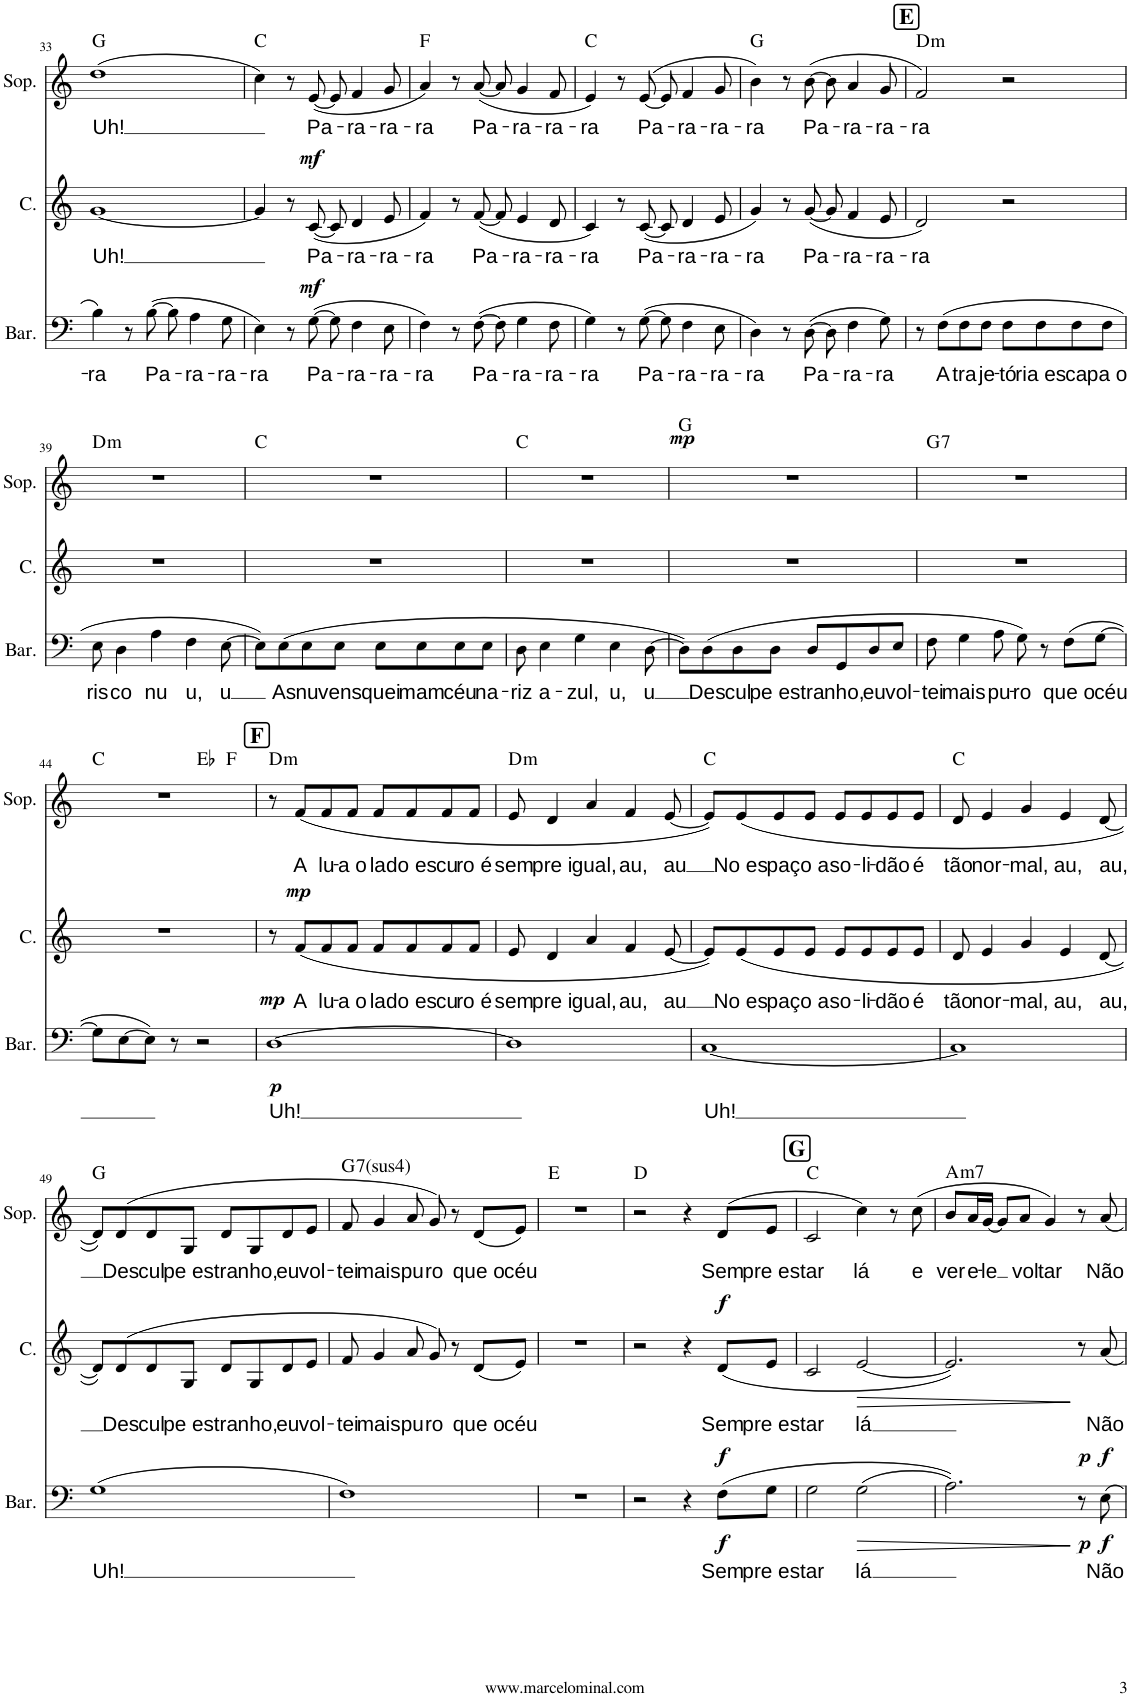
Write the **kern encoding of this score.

**kern	**text	**dynam	**kern	**text	**dynam	**kern	**text	**dynam	**harte
*part3	*part3	*part3	*part2	*part2	*part2	*part1	*part1	*part1	*part1
*staff3	*staff3	*staff3	*staff2	*staff2	*staff2	*staff1	*staff1	*staff1	*
*I"Barítono	*	*	*I"Contralto	*	*	*I"Soprano	*	*	*
*I'Bar.	*	*	*I'C.	*	*	*I'Sop.	*	*	*
!!LO:PB:g=z
*clefF4	*	*	*clefG2	*	*	*clefG2	*	*	*
*k[]	*	*	*k[]	*	*	*k[]	*	*	*
*M4/4	*	*	*M4/4	*	*	*M4/4	*	*	*
=33	=33	=33	=33	=33	=33	=33	=33	=33	=33
!	!LO:LY:b	!	!	!LO:LY:b	!	!	!LO:LY:b	!	!
4B\	-ra	.	[1g	Uh!	.	(1dd	Uh!	.	G:maj
8r	.	.	.	.	.	.	.	.	.
!	!LO:LY:b	!	!	!	!	!	!	!	!
([8B\	Pa-	.	.	.	.	.	.	.	.
8B\]	.	.	.	.	.	.	.	.	.
!	!LO:LY:b	!	!	!	!	!	!	!	!
4A\	-ra-	.	.	.	.	.	.	.	.
!	!LO:LY:b	!	!	!	!	!	!	!	!
8G\	-ra-	.	.	.	.	.	.	.	.
=34	=34	=34	=34	=34	=34	=34	=34	=34	=34
!	!LO:LY:b	!	!	!	!	!	!	!	!
4E\)	-ra	.	4g/]	.	.	4cc\)	.	.	C:maj
8r	.	.	8r	.	.	8r	.	.	.
!	!LO:LY:b	!LO:DY:a	!	!LO:LY:b	!LO:DY:a	!	!LO:LY:b	!	!
([8G\	Pa-	mf	([8c/	Pa-	mf	([8e/	Pa-	.	.
8G\]	.	.	8c/]	.	.	8e/]	.	.	.
!	!LO:LY:b	!	!	!LO:LY:b	!	!	!LO:LY:b	!	!
4F\	-ra-	.	4d/	-ra-	.	4f/	-ra-	.	.
!	!LO:LY:b	!	!	!LO:LY:b	!	!	!LO:LY:b	!	!
8E\	-ra-	.	8e/	-ra-	.	8g/	-ra-	.	.
=35	=35	=35	=35	=35	=35	=35	=35	=35	=35
!	!LO:LY:b	!	!	!LO:LY:b	!	!	!LO:LY:b	!	!
4F\)	-ra	.	4f/)	-ra	.	4a/)	-ra	.	F:maj
8r	.	.	8r	.	.	8r	.	.	.
!	!LO:LY:b	!	!	!LO:LY:b	!	!	!LO:LY:b	!	!
([8F\	Pa-	.	([8f/	Pa-	.	([8a/	Pa-	.	.
8F\]	.	.	8f/]	.	.	8a/]	.	.	.
!	!LO:LY:b	!	!	!LO:LY:b	!	!	!LO:LY:b	!	!
4G\	-ra-	.	4e/	-ra-	.	4g/	-ra-	.	.
!	!LO:LY:b	!	!	!LO:LY:b	!	!	!LO:LY:b	!	!
8F\	-ra-	.	8d/	-ra-	.	8f/	-ra-	.	.
=36	=36	=36	=36	=36	=36	=36	=36	=36	=36
!	!LO:LY:b	!	!	!LO:LY:b	!	!	!LO:LY:b	!	!
4G\)	-ra	.	4c/)	-ra	.	4e/)	-ra	.	C:maj
8r	.	.	8r	.	.	8r	.	.	.
!	!LO:LY:b	!	!	!LO:LY:b	!	!	!LO:LY:b	!	!
([8G\	Pa-	.	([8c/	Pa-	.	([8e/	Pa-	.	.
8G\]	.	.	8c/]	.	.	8e/]	.	.	.
!	!LO:LY:b	!	!	!LO:LY:b	!	!	!LO:LY:b	!	!
4F\	-ra-	.	4d/	-ra-	.	4f/	-ra-	.	.
!	!LO:LY:b	!	!	!LO:LY:b	!	!	!LO:LY:b	!	!
8E\	-ra-	.	8e/	-ra-	.	8g/	-ra-	.	.
=37	=37	=37	=37	=37	=37	=37	=37	=37	=37
!	!LO:LY:b	!	!	!LO:LY:b	!	!	!LO:LY:b	!	!
4D\)	-ra	.	4g/)	-ra	.	4b\)	-ra	.	G:maj
8r	.	.	8r	.	.	8r	.	.	.
!	!LO:LY:b	!	!	!LO:LY:b	!	!	!LO:LY:b	!	!
([8D\	Pa-	.	([8g/	Pa-	.	(>[8b\	Pa-	.	.
8D\]	.	.	8g/]	.	.	8b\]	.	.	.
!	!LO:LY:b	!	!	!LO:LY:b	!	!	!LO:LY:b	!	!
4F\	-ra-	.	4f/	-ra-	.	4a/	-ra-	.	.
!	!LO:LY:b	!	!	!LO:LY:b	!	!	!LO:LY:b	!	!
8G\)	-ra	.	8e/	-ra-	.	8g/	-ra-	.	.
!!LO:REH:place=s1:a:B:cj:fs=14:t=E
=38	=38	=38	=38	=38	=38	=38	=38	=38	=38
!	!	!	!	!LO:LY:b	!	!	!LO:LY:b	!	!LO:H:kt=m
8r	.	.	2d/)	-ra	.	2f/)	-ra	.	D:min
!	!LO:LY:b	!	!	!	!	!	!	!	!
(8F\L	A	.	.	.	.	.	.	.	.
!	!LO:LY:b	!	!	!	!	!	!	!	!
8F\	tra-	.	.	.	.	.	.	.	.
!	!LO:LY:b	!	!	!	!	!	!	!	!
8F\J	-je-	.	.	.	.	.	.	.	.
!	!LO:LY:b	!	!	!	!	!	!	!	!
8F\L	-tó-	.	2r	.	.	2r	.	.	.
!	!LO:LY:b	!	!	!	!	!	!	!	!
8F\	-ria es-	.	.	.	.	.	.	.	.
!	!LO:LY:b	!	!	!	!	!	!	!	!
8F\	-ca-	.	.	.	.	.	.	.	.
!	!LO:LY:b	!	!	!	!	!	!	!	!
8F\J	-pa o	.	.	.	.	.	.	.	.
!!LO:LB:g=z
=39	=39	=39	=39	=39	=39	=39	=39	=39	=39
!	!LO:LY:b	!	!	!	!	!	!	!	!LO:H:kt=m
8E\	ris-	.	1r	.	.	1r	.	.	D:min
!	!LO:LY:b	!	!	!	!	!	!	!	!
4D\	-co	.	.	.	.	.	.	.	.
!	!LO:LY:b	!	!	!	!	!	!	!	!
4A\	nu	.	.	.	.	.	.	.	.
!	!LO:LY:b	!	!	!	!	!	!	!	!
4F\	u,	.	.	.	.	.	.	.	.
!	!LO:LY:b	!	!	!	!	!	!	!	!
[8E\	u	.	.	.	.	.	.	.	.
=40	=40	=40	=40	=40	=40	=40	=40	=40	=40
8E\L])	.	.	1r	.	.	1r	.	.	C:maj
!	!LO:LY:b	!	!	!	!	!	!	!	!
(8E\	As	.	.	.	.	.	.	.	.
!	!LO:LY:b	!	!	!	!	!	!	!	!
8E\	nu-	.	.	.	.	.	.	.	.
!	!LO:LY:b	!	!	!	!	!	!	!	!
8E\J	-vens	.	.	.	.	.	.	.	.
!	!LO:LY:b	!	!	!	!	!	!	!	!
8E\L	quei-	.	.	.	.	.	.	.	.
!	!LO:LY:b	!	!	!	!	!	!	!	!
8E\	-mam	.	.	.	.	.	.	.	.
!	!LO:LY:b	!	!	!	!	!	!	!	!
8E\	céu	.	.	.	.	.	.	.	.
!	!LO:LY:b	!	!	!	!	!	!	!	!
8E\J	na-	.	.	.	.	.	.	.	.
=41	=41	=41	=41	=41	=41	=41	=41	=41	=41
!	!LO:LY:b	!	!	!	!	!	!	!	!
8D\	-riz	.	1r	.	.	1r	.	.	C:maj
!	!LO:LY:b	!	!	!	!	!	!	!	!
4E\	a-	.	.	.	.	.	.	.	.
!	!LO:LY:b	!	!	!	!	!	!	!	!
4G\	-zul,	.	.	.	.	.	.	.	.
!	!LO:LY:b	!	!	!	!	!	!	!	!
4E\	u,	.	.	.	.	.	.	.	.
!	!LO:LY:b	!	!	!	!	!	!	!	!
[8D\	u	.	.	.	.	.	.	.	.
=42	=42	=42	=42	=42	=42	=42	=42	=42	=42
!	!	!	!	!	!	!	!	!LO:DY:a	!
8D\L])	.	.	1r	.	.	1r	.	mp	G:maj
!	!LO:LY:b	!	!	!	!	!	!	!	!
(8D\	Des-	.	.	.	.	.	.	.	.
!	!LO:LY:b	!	!	!	!	!	!	!	!
8D\	-cul-	.	.	.	.	.	.	.	.
!	!LO:LY:b	!	!	!	!	!	!	!	!
8D\J	-pe es-	.	.	.	.	.	.	.	.
!	!LO:LY:b	!	!	!	!	!	!	!	!
8D/L	-tra-	.	.	.	.	.	.	.	.
!	!LO:LY:b	!	!	!	!	!	!	!	!
8GG/	-nho,	.	.	.	.	.	.	.	.
!	!LO:LY:b	!	!	!	!	!	!	!	!
8D/	eu	.	.	.	.	.	.	.	.
!	!LO:LY:b	!	!	!	!	!	!	!	!
8E/J	vol-	.	.	.	.	.	.	.	.
=43	=43	=43	=43	=43	=43	=43	=43	=43	=43
!	!LO:LY:b	!	!	!	!	!	!	!	!LO:H:kt=7
8F\	-tei	.	1r	.	.	1r	.	.	G:7
!	!LO:LY:b	!	!	!	!	!	!	!	!
4G\	mais	.	.	.	.	.	.	.	.
!	!LO:LY:b	!	!	!	!	!	!	!	!
8A\	pu-	.	.	.	.	.	.	.	.
!	!LO:LY:b	!	!	!	!	!	!	!	!
8G\)	-ro	.	.	.	.	.	.	.	.
8r	.	.	.	.	.	.	.	.	.
!	!LO:LY:b	!	!	!	!	!	!	!	!
(8F\L	que o	.	.	.	.	.	.	.	.
!	!LO:LY:b	!	!	!	!	!	!	!	!
[8G\J	céu	.	.	.	.	.	.	.	.
!!LO:LB:g=z
=44	=44	=44	=44	=44	=44	=44	=44	=44	=44
*	*	*	*	*	*	*^	*	*	*
*	*	*	*	*	*	*	*^	*	*	*
8G\L]	.	.	1r	.	.	1r	2ryy	2.ryy	.	.	C:maj
[8E\	.	.	.	.	.	.	.	.	.	.	.
8E\J])	.	.	.	.	.	.	.	.	.	.	.
8r	.	.	.	.	.	.	.	.	.	.	.
2r	.	.	.	.	.	.	2ryy	.	.	.	Eb:maj
.	.	.	.	.	.	.	.	4ryy	.	.	F:maj
!!LO:REH:place=s1:a:B:cj:fs=14:t=F
=45	=45	=45	=45	=45	=45	=45	=45	=45	=45	=45	=45
!	!LO:LY:b	!LO:DY:a	!	!	!	!	!	!	!	!	!
!	!	!LO:DY:n=1:b	!	!	!	!	!	!	!	!	!LO:H:kt=m
*	*	*	*	*	*	*v	*v	*v	*	*	*
[1D	Uh!	mp p	8r	.	.	8r	.	.	D:min
!	!	!	!	!LO:LY:b	!LO:DY:a	!	!LO:LY:b	!	!
.	.	.	(<8f/L	A	mp	(<8f/L	A	.	.
!	!	!	!	!LO:LY:b	!	!	!LO:LY:b	!	!
.	.	.	8f/	lu-	.	8f/	lu-	.	.
!	!	!	!	!LO:LY:b	!	!	!LO:LY:b	!	!
.	.	.	8f/J	-a o	.	8f/J	-a o	.	.
!	!	!	!	!LO:LY:b	!	!	!LO:LY:b	!	!
.	.	.	8f/L	la-	.	8f/L	la-	.	.
!	!	!	!	!LO:LY:b	!	!	!LO:LY:b	!	!
.	.	.	8f/	-do es-	.	8f/	-do es-	.	.
!	!	!	!	!LO:LY:b	!	!	!LO:LY:b	!	!
.	.	.	8f/	-cu-	.	8f/	-cu-	.	.
!	!	!	!	!LO:LY:b	!	!	!LO:LY:b	!	!
.	.	.	8f/J	-ro é	.	8f/J	-ro é	.	.
=46	=46	=46	=46	=46	=46	=46	=46	=46	=46
!	!	!	!	!LO:LY:b	!	!	!LO:LY:b	!	!LO:H:kt=m
1D]	.	.	8e/	sem-	.	8e/	sem-	.	D:min
!	!	!	!	!LO:LY:b	!	!	!LO:LY:b	!	!
.	.	.	4d/	-pre i-	.	4d/	-pre i-	.	.
!	!	!	!	!LO:LY:b	!	!	!LO:LY:b	!	!
.	.	.	4a/	-gual,	.	4a/	-gual,	.	.
!	!	!	!	!LO:LY:b	!	!	!LO:LY:b	!	!
.	.	.	4f/	au,	.	4f/	au,	.	.
!	!	!	!	!LO:LY:b	!	!	!LO:LY:b	!	!
.	.	.	[8e/	au	.	[8e/	au	.	.
=47	=47	=47	=47	=47	=47	=47	=47	=47	=47
!	!LO:LY:b	!	!	!	!	!	!	!	!
[1C	Uh!	.	8e/L])	.	.	8e/L])	.	.	C:maj
!	!	!	!	!LO:LY:b	!	!	!LO:LY:b	!	!
.	.	.	(<8e/	No es-	.	(<8e/	No es-	.	.
!	!	!	!	!LO:LY:b	!	!	!LO:LY:b	!	!
.	.	.	8e/	-pa-	.	8e/	-pa-	.	.
!	!	!	!	!LO:LY:b	!	!	!LO:LY:b	!	!
.	.	.	8e/J	-ço a	.	8e/J	-ço a	.	.
!	!	!	!	!LO:LY:b	!	!	!LO:LY:b	!	!
.	.	.	8e/L	so-	.	8e/L	so-	.	.
!	!	!	!	!LO:LY:b	!	!	!LO:LY:b	!	!
.	.	.	8e/	-li-	.	8e/	-li-	.	.
!	!	!	!	!LO:LY:b	!	!	!LO:LY:b	!	!
.	.	.	8e/	-dão	.	8e/	-dão	.	.
!	!	!	!	!LO:LY:b	!	!	!LO:LY:b	!	!
.	.	.	8e/J	é	.	8e/J	é	.	.
=48	=48	=48	=48	=48	=48	=48	=48	=48	=48
!	!	!	!	!LO:LY:b	!	!	!LO:LY:b	!	!
1C]	.	.	8d/	tão	.	8d/	tão	.	C:maj
!	!	!	!	!LO:LY:b	!	!	!LO:LY:b	!	!
.	.	.	4e/	nor-	.	4e/	nor-	.	.
!	!	!	!	!LO:LY:b	!	!	!LO:LY:b	!	!
.	.	.	4g/	-mal,	.	4g/	-mal,	.	.
!	!	!	!	!LO:LY:b	!	!	!LO:LY:b	!	!
.	.	.	4e/	au,	.	4e/	au,	.	.
!	!	!	!	!LO:LY:b	!	!	!LO:LY:b	!	!
.	.	.	[8d/	au,	.	[8d/	au,	.	.
!!LO:LB:g=z
=49	=49	=49	=49	=49	=49	=49	=49	=49	=49
!	!LO:LY:b	!	!	!	!	!	!	!	!
(1G	Uh!	.	8d/L])	.	.	8d/L])	.	.	G:maj
!	!	!	!	!LO:LY:b	!	!	!LO:LY:b	!	!
.	.	.	(>8d/	Des-	.	(>8d/	Des-	.	.
!	!	!	!	!LO:LY:b	!	!	!LO:LY:b	!	!
.	.	.	8d/	-cul-	.	8d/	-cul-	.	.
!	!	!	!	!LO:LY:b	!	!	!LO:LY:b	!	!
.	.	.	8G/J	-pe es-	.	8G/J	-pe es-	.	.
!	!	!	!	!LO:LY:b	!	!	!LO:LY:b	!	!
.	.	.	8d/L	-tra-	.	8d/L	-tra-	.	.
!	!	!	!	!LO:LY:b	!	!	!LO:LY:b	!	!
.	.	.	8G/	-nho,	.	8G/	-nho,	.	.
!	!	!	!	!LO:LY:b	!	!	!LO:LY:b	!	!
.	.	.	8d/	eu	.	8d/	eu	.	.
!	!	!	!	!LO:LY:b	!	!	!LO:LY:b	!	!
.	.	.	8e/J	vol-	.	8e/J	vol-	.	.
=50	=50	=50	=50	=50	=50	=50	=50	=50	=50
!	!	!	!	!LO:LY:b	!	!	!LO:LY:b	!	!LO:H:kt=74
1F)	.	.	8f/	-tei	.	8fn/	-tei	.	G:sus4(7)
!	!	!	!	!LO:LY:b	!	!	!LO:LY:b	!	!
.	.	.	4g/	mais	.	4g/	mais	.	.
!	!	!	!	!LO:LY:b	!	!	!LO:LY:b	!	!
.	.	.	8a/	pu-	.	8a/	pu-	.	.
!	!	!	!	!LO:LY:b	!	!	!LO:LY:b	!	!
.	.	.	8g/)	-ro	.	8g/)	-ro	.	.
.	.	.	8r	.	.	8r	.	.	.
!	!	!	!	!LO:LY:b	!	!	!LO:LY:b	!	!
.	.	.	(8d/L	que o	.	(8d/L	que o	.	.
!	!	!	!	!LO:LY:b	!	!	!LO:LY:b	!	!
.	.	.	8e/J)	céu	.	8e/J)	céu	.	.
=51	=51	=51	=51	=51	=51	=51	=51	=51	=51
1r	.	.	1r	.	.	1r	.	.	E:maj
=52	=52	=52	=52	=52	=52	=52	=52	=52	=52
2r	.	.	2r	.	.	2r	.	.	D:maj
4r	.	.	4r	.	.	4r	.	.	.
!	!LO:LY:b	!LO:DY:b	!	!LO:LY:b	!	!	!LO:LY:b	!	!
!	!	!LO:DY:n=1:a	!	!	!LO:DY:a	!	!	!	!
(8F\L	Sem-	f f	(<8d/L	Sem-	f	(>8d/L	Sem-	.	.
!	!LO:LY:b	!	!	!LO:LY:b	!	!	!LO:LY:b	!	!
8G\J	-pre es-	.	8e/J	-pre es-	.	8e/J	-pre es-	.	.
!!LO:REH:place=s1:a:B:cj:fs=14:t=G
=53	=53	=53	=53	=53	=53	=53	=53	=53	=53
!	!LO:LY:b	!	!	!LO:LY:b	!	!	!LO:LY:b	!	!
2G\	-tar	.	2c/	-tar	.	2c/	-tar	.	C:maj
!	!LO:LY:b	!LO:HP:b	!	!LO:LY:b	!LO:HP:b	!	!LO:LY:b	!	!
(2G\	lá	>	[2e/	lá	>	4cc\)	lá	.	.
.	.	.	.	.	.	8r	.	.	.
!	!	!	!	!	!	!	!LO:LY:b	!	!
.	.	.	.	.	.	(8cc\	e	.	.
=54	=54	=54	=54	=54	=54	=54	=54	=54	=54
!	!	!	!	!	!	!	!LO:LY:b	!	!LO:H:kt=m7
2.A\))	.	.	2.e/])	.	.	8b/L	ver	.	A:min7
!	!	!	!	!	!	!	!LO:LY:b	!	!
.	.	.	.	.	.	16a/L	e-	.	.
!	!	!	!	!	!	!	!LO:LY:b	!	!
.	.	.	.	.	.	[16g/JJ	-le	.	.
.	.	.	.	.	.	8g/L]	.	.	.
!	!	!	!	!	!	!	!LO:LY:b	!	!
.	.	.	.	.	.	8a/J	vol-	.	.
!	!	!	!	!	!	!	!LO:LY:b	!	!
.	.	.	.	.	.	4g/)	-tar	.	.
!	!	!LO:DY:n=1:b	!	!	!	!	!	!	!
!	!	!LO:DY:n=2:a	!	!	!	!	!	!	!
8r	.	] p p	8r	.	]	8r	.	.	.
!	!LO:LY:b	!LO:DY:n=3:b	!	!LO:LY:b	!	!	!LO:LY:b	!	!
!	!	!LO:DY:n=4:a	!	!	!	!	!	!	!
8E\	Não	f f	8a/	Não	.	8a/	Não	.	.
=	=	=	=	=	=	=	=	=	=
*-	*-	*-	*-	*-	*-	*-	*-	*-	*-
